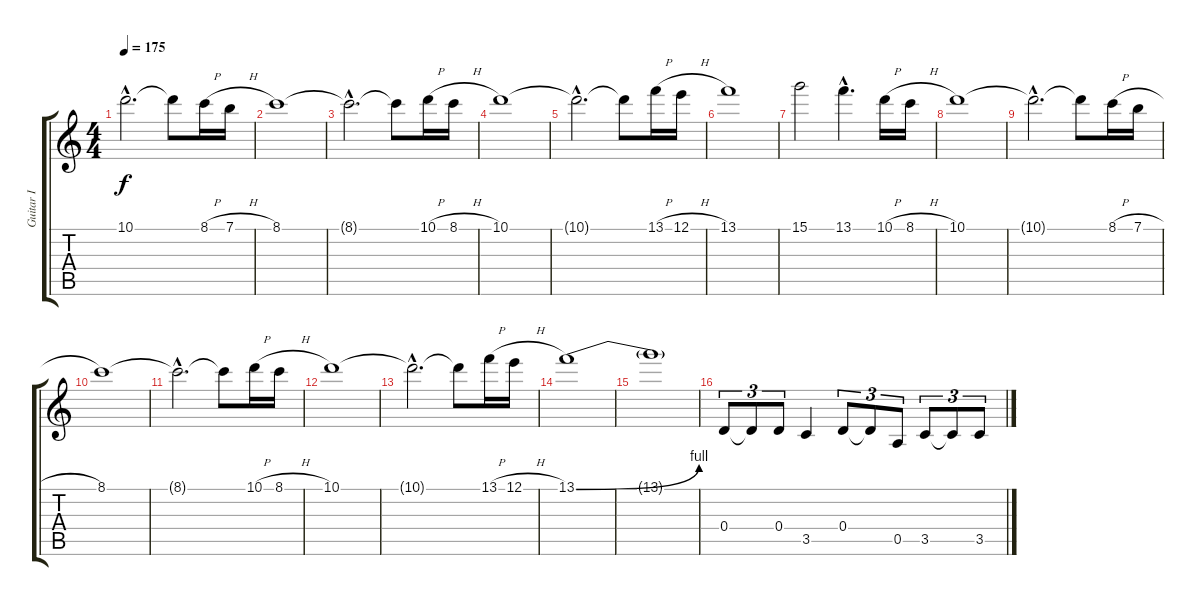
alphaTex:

\track ("Guitar I" "Guitar I") {instrument overdrivenguitar}
\staff {score tabs}
\tuning (E4 B3 G3 D3 A2 E2) {hide}
\ts (4 4)
\tempo 175
\clef g2
\ks c
10.1{hac t}.2{d dy f} 10.1{t}.8 8.1{h}.16 7.1{h}.16 |
8.1.1 |
8.1{hac t}.2{d} 8.1{t}.8 10.1{h}.16 8.1{h}.16 |
10.1.1 |
10.1{hac t}.2{d} 10.1{t}.8 13.1{h}.16 12.1{h}.16 |
13.1.1 |
15.1.2 13.1{hac}.4{d} 10.1{h}.16 8.1{h}.16 |
10.1.1 |
10.1{hac t}.2{d} 10.1{t}.8 8.1{h}.16 7.1{h}.16 |
8.1.1 |
8.1{hac t}.2{d} 8.1{t}.8 10.1{h}.16 8.1{h}.16 |
10.1.1 |
10.1{hac t}.2{d} 10.1{t}.8 13.1{h}.16 12.1{h}.16 |
13.1{be (bend 0 0 60 4)}.1 |
13.1{t}.1 |
0.4.8{tu (3 2)} 0.4{t}.8{tu (3 2)} 0.4.8{tu (3 2)} 3.5.4 0.4.8{tu (3 2)} 0.4{t}.8{tu (3 2)} 0.5.8{tu (3 2)} 3.5.8{tu (3 2)} 3.5{t}.8{tu (3 2)} 3.5.8{tu (3 2)}
